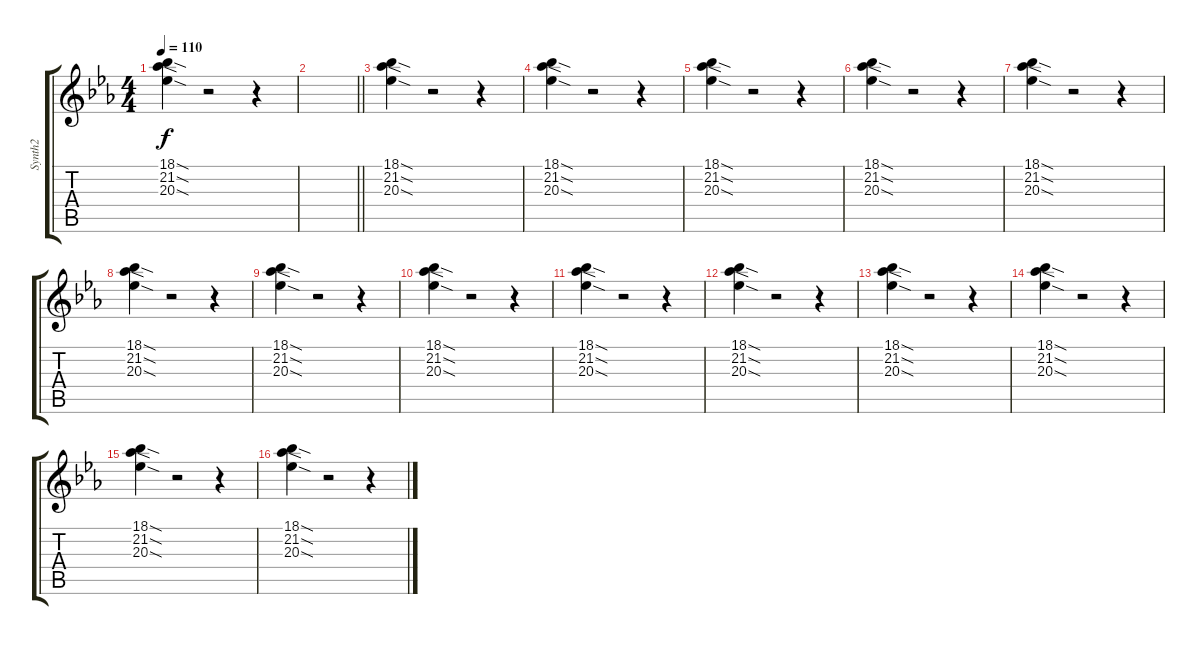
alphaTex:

\track ("Synth2" "Synth2") {instrument fx7echoes}
\staff {score tabs}
\tuning (E4 B3 G3 D3 A2 E2) {hide}
\ts (4 4)
\tempo 110
\clef g2
\ks eb
(18.1{sod} 21.2{sod} 20.3{sod}).4{dy f} r.2 r.4 |
\barLineRight lightlight
|
(18.1{sod} 21.2{sod} 20.3{sod}).4 r.2 r.4 |
(18.1{sod} 21.2{sod} 20.3{sod}).4 r.2 r.4 |
(18.1{sod} 21.2{sod} 20.3{sod}).4 r.2 r.4 |
(18.1{sod} 21.2{sod} 20.3{sod}).4 r.2 r.4 |
(18.1{sod} 21.2{sod} 20.3{sod}).4 r.2 r.4 |
(18.1{sod} 21.2{sod} 20.3{sod}).4 r.2 r.4 |
(18.1{sod} 21.2{sod} 20.3{sod}).4 r.2 r.4 |
(18.1{sod} 21.2{sod} 20.3{sod}).4 r.2 r.4 |
(18.1{sod} 21.2{sod} 20.3{sod}).4 r.2 r.4 |
(18.1{sod} 21.2{sod} 20.3{sod}).4 r.2 r.4 |
(18.1{sod} 21.2{sod} 20.3{sod}).4 r.2 r.4 |
(18.1{sod} 21.2{sod} 20.3{sod}).4 r.2 r.4 |
(18.1{sod} 21.2{sod} 20.3{sod}).4 r.2 r.4 |
(18.1{sod} 21.2{sod} 20.3{sod}).4 r.2 r.4
